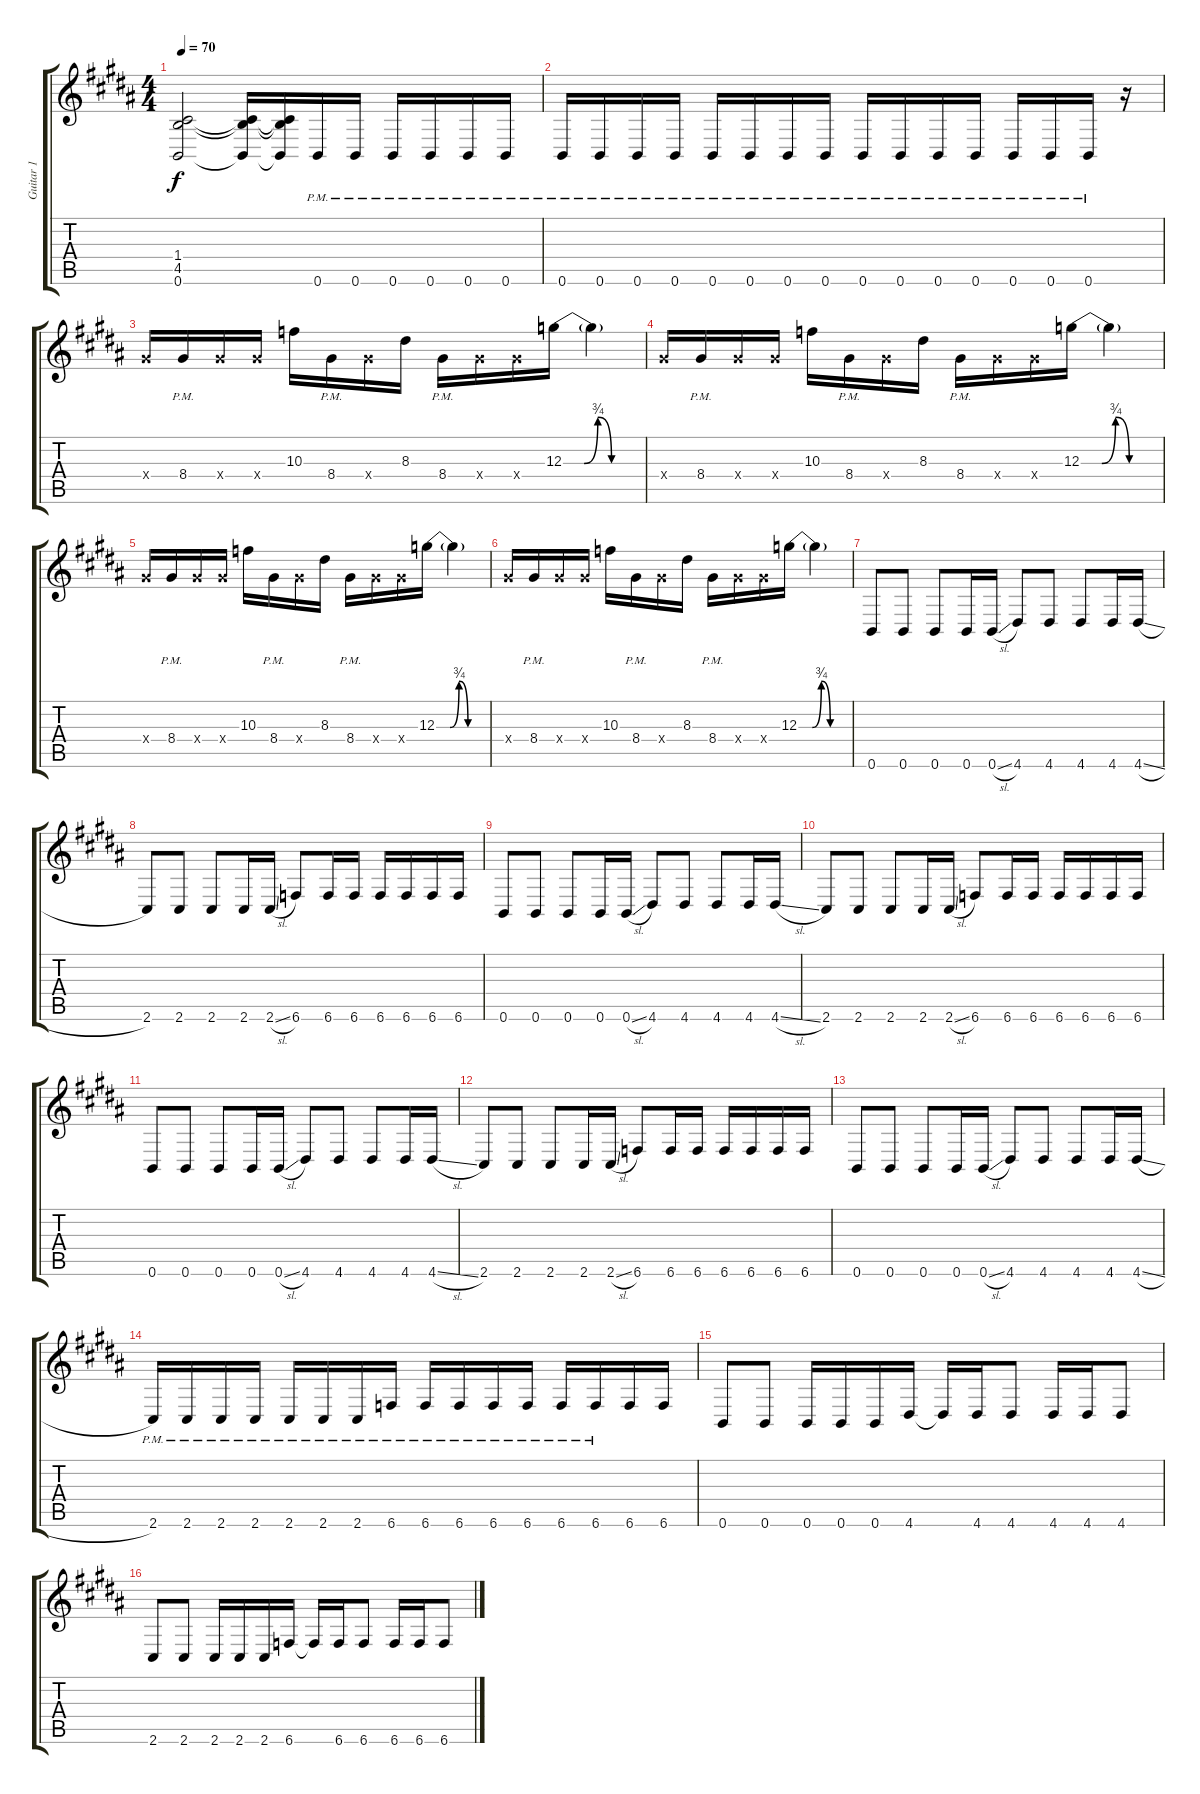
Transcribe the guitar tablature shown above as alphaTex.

\track ("Guitar 1" "Guitar 1") {instrument distortionguitar}
\staff {score tabs}
\tuning (E4 C4 G3 C3 G2 B1) {hide}
\ts (4 4)
\tempo 70
\clef g2
\ks b
(1.4{t} 4.5{t} 0.6{t}).2{dy f} (1.4{t} 4.5{t} 0.6{t}).16 (1.4{t} 4.5{t} 0.6{t}).16 0.6{pm}.16 0.6{pm}.16 0.6{pm}.16 0.6{pm}.16 0.6{pm}.16 0.6{pm}.16 |
0.6{pm}.16 0.6{pm}.16 0.6{pm}.16 0.6{pm}.16 0.6{pm}.16 0.6{pm}.16 0.6{pm}.16 0.6{pm}.16 0.6{pm}.16 0.6{pm}.16 0.6{pm}.16 0.6{pm}.16 0.6{pm}.16 0.6{pm}.16 0.6{pm}.16 r.16 |
8.4{x}.16 8.4{pm}.16 8.4{x}.16 8.4{x}.16 10.3.16 8.4{pm}.16 8.4{x}.16 8.3.16 8.4{pm}.16 8.4{x}.16 8.4{x}.16 12.3{be (custom 0 0 15 0 25 3 35 0 60 0)}.16 12.3{t}.4 |
8.4{x}.16 8.4{pm}.16 8.4{x}.16 8.4{x}.16 10.3.16 8.4{pm}.16 8.4{x}.16 8.3.16 8.4{pm}.16 8.4{x}.16 8.4{x}.16 12.3{be (custom 0 0 15 0 25 3 35 0 60 0)}.16 12.3{t}.4 |
8.4{x}.16 8.4{pm}.16 8.4{x}.16 8.4{x}.16 10.3.16 8.4{pm}.16 8.4{x}.16 8.3.16 8.4{pm}.16 8.4{x}.16 8.4{x}.16 12.3{be (custom 0 0 15 0 25 3 35 0 60 0)}.16 12.3{t}.4 |
8.4{x}.16 8.4{pm}.16 8.4{x}.16 8.4{x}.16 10.3.16 8.4{pm}.16 8.4{x}.16 8.3.16 8.4{pm}.16 8.4{x}.16 8.4{x}.16 12.3{be (custom 0 0 15 0 25 3 35 0 60 0)}.16 12.3{t}.4 |
0.6.8 0.6.8 0.6.8 0.6.16 0.6{sl}.16 4.6.8 4.6.8 4.6.8 4.6.16 4.6{sl}.16 |
2.6.8 2.6.8 2.6.8 2.6.16 2.6{sl}.16 6.6.8 6.6.16 6.6.16 6.6.16 6.6.16 6.6.16 6.6.16 |
0.6.8 0.6.8 0.6.8 0.6.16 0.6{sl}.16 4.6.8 4.6.8 4.6.8 4.6.16 4.6{sl}.16 |
2.6.8 2.6.8 2.6.8 2.6.16 2.6{sl}.16 6.6.8 6.6.16 6.6.16 6.6.16 6.6.16 6.6.16 6.6.16 |
0.6.8 0.6.8 0.6.8 0.6.16 0.6{sl}.16 4.6.8 4.6.8 4.6.8 4.6.16 4.6{sl}.16 |
2.6.8 2.6.8 2.6.8 2.6.16 2.6{sl}.16 6.6.8 6.6.16 6.6.16 6.6.16 6.6.16 6.6.16 6.6.16 |
0.6.8 0.6.8 0.6.8 0.6.16 0.6{sl}.16 4.6.8 4.6.8 4.6.8 4.6.16 4.6{sl}.16 |
2.6{pm}.16 2.6{pm}.16 2.6{pm}.16 2.6{pm}.16 2.6{pm}.16 2.6{pm}.16 2.6{pm}.16 6.6{pm}.16 6.6{pm}.16 6.6{pm}.16 6.6{pm}.16 6.6{pm}.16 6.6{pm}.16 6.6{pm}.16 6.6.16 6.6.16 |
0.6.8 0.6.8 0.6.16 0.6.16 0.6.16 4.6.16 4.6{t}.16 4.6.16 4.6.8 4.6.16 4.6.16 4.6.8 |
2.6.8 2.6.8 2.6.16 2.6.16 2.6.16 6.6.16 6.6{t}.16 6.6.16 6.6.8 6.6.16 6.6.16 6.6.8
